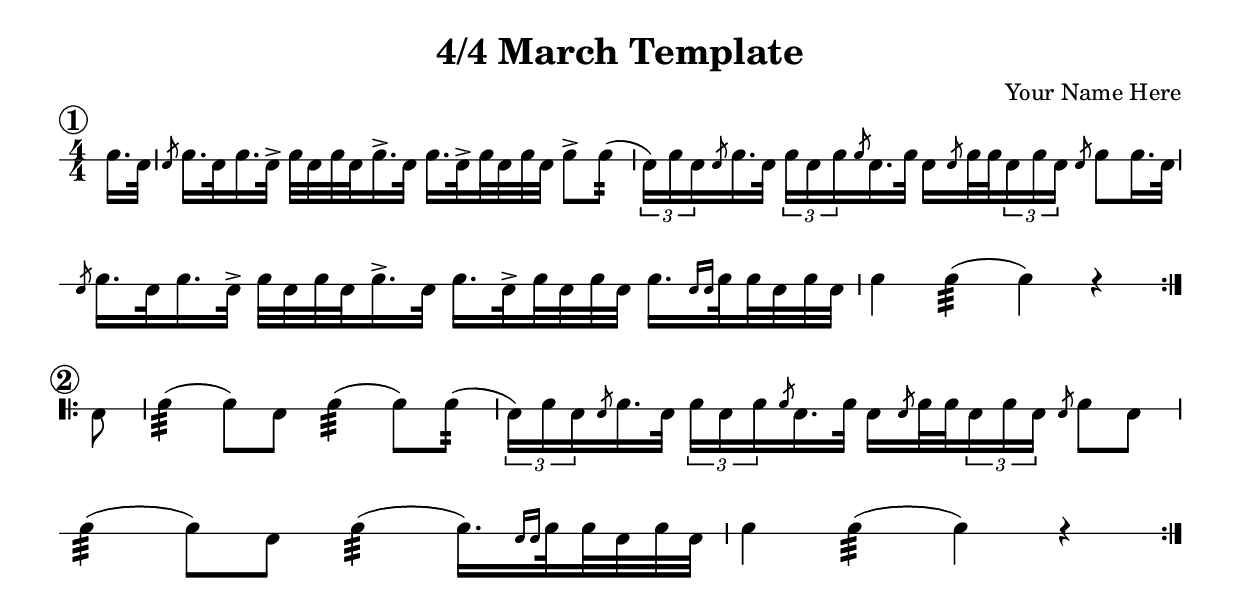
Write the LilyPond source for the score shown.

\version "2.20.0"


%%% DRUM STYLE SETUP %%%

  % Define two sets of hand aliases: ll/rr and P/p
  drumPitchNames.rr = #'right 
  drumPitchNames.ll = #'left
  drumPitchNames.P  = #'right
  drumPitchNames.p  = #'left

  % Defines a style table that puts left under the line, and right above it
  #(define pipe-band-snare '((left default #f -1) (right default #f 1)))

%%%% Welcome to Pipe Band Drumming with Lilypond

% This file assumes that drum notes are being created with 'left and 'right
% types as per the drum style setup above.

%%% FIX THE LAYOUT %%%

  \layout {
    % No indent on the first line
    indent = #0
    \context {
      \Score
      % Fixes grace note spacing in drags and roughs
      \consists "Grace_spacing_engraver"
      \override GraceSpacing.shortest-duration-space = 0.1
      \override GraceSpacing.spacing-increment = 0.1
      % All stems down
      \override Stem.direction = #down
      % Flatten beams
      \override Beam #'positions = #'(-4 . -4)
      
      % 1 Line in the staff
      \override StaffSymbol.line-count =  #1      
      drumStyleTable = #(alist->hash-table pipe-band-snare)

      % Remove this line to enable bar numbers
      \omit BarNumber
      % Dont show a clef
      \omit Clef
      
      
    }
  }

%%% SUPPORT FUNCTIONS %%%

%% (if (equal? 'right (ly:music-property inHand 'drum-type))
  #(define (hands inHand)
  (if (equal? 'right (find-first-pitch inHand))
    (cons 'right 'left)
    (cons 'left 'right))
  )

  #(define (find-first-pitch music)
  (if (eq? #t (ly:music-property music 'drum-type #t))
    (ly:music-property (car (ly:music-property (ly:music-property music 'element) 'elements)) 'drum-type)
    (ly:music-property music 'drum-type)
  ))

%%% DRUM EMBELLISHMENTS %%%

  flam =
  #(define-music-function (parser location baseNote) (ly:music?)
  (let* ((h (hands baseNote))
        (offHand (cdr h))
        (gracey (make-music 'NoteEvent 'drum-type offHand 'duration (ly:make-duration 3)) )
        )

  #{
  \slashedGrace {
      \once \override Stem #'direction = #up
      $gracey
  }
  $baseNote
  #}
  ))

  drag =
  #(define-music-function (parser location baseNote) (ly:music?)
  (let* ((h (hands baseNote))
        (offHand (cdr h))
        (gracey (make-music 'NoteEvent 'drum-type offHand 'duration (ly:make-duration 4)) )
        )
  #{
  \slashedGrace {
      \once \override Stem #'direction = #up
      \once \override Beam #'positions = #'(2 . 2.25)
      $gracey $gracey
  }
  $baseNote
  #}
  ))

  triplet =
  #(define-music-function
       (parser location padding)
       (ly:music?)
     #{
       \tuplet 3/2 #padding
     #})


\header {
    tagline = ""
    title = "4/4 March Template"
    composer = "Your Name Here"
}

notes = \drummode {
  
  % Part 1. Simple Repeat.
  \repeat volta 2 {
    \mark \markup { \circle \bold 1 }
      \partial 8 {  P16. p32} | 
      
      % Bar 1
      \flam P16. p32 P16. p32-> P32 p P p P16.-> p32 
      P16. p32-> P32 p P p P8-> P8:32( |
      
      % Bar 2
      \triplet { p16) P p } \flam P16. p32 \triplet { P16 p P } \flam p16. P32 
      p16 \flam P32 P \triplet { p16 P p } \flam P8 P16. p32 | \break
      
      % Bar 3
      \flam P16. p32 P16. p32-> P32 p P p P16.-> p32
      P16. p32-> P32 p P p P16.[ \drag P32 P p P p] |
      
      % Bar 4
      P4 P4:32( P4) r4 | \break
  }
  
  \repeat volta 2 {
    \mark \markup { \circle \bold 2 }
      \partial 8 {  p8 } | 
      
      % Bar 1
      P4:32( P8) p
      P4:32( P8) P8:32( |
      
      % Bar 2
      \triplet { p16) P p } \flam P16. p32 \triplet { P16 p P } \flam p16. P32
      p16 \flam P32 P \triplet { p16 P p } \flam P8 p | \break
      
      % Bar 3
      P4:32( P8) p
      P4:32( P16.) [ \drag P32 P p P p] |
      
      % Bar 4
      P4 P4:32(  P4) r4 | \break
  }

}

\drums {
      \set strictBeatBeaming = ##t
      \numericTimeSignature
      \time 4/4
      \notes 
}